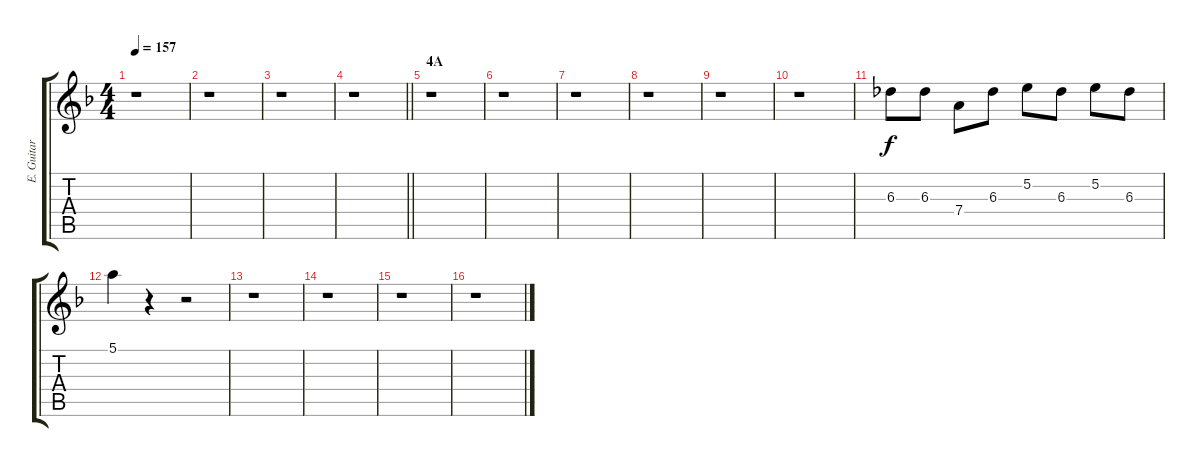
\track ("E. Guitar V" "E. Guitar ") {instrument overdrivenguitar}
\staff {score tabs}
\tuning (E4 B3 G3 D3 A2 E2) {hide}
\ts (4 4)
\tempo 157
\clef g2
\ks f
r.1{dy f} |
r.1 |
r.1 |
\barLineRight lightlight
r.1 |
\section ("" "4A")
r.1 |
r.1 |
r.1 |
r.1 |
r.1 |
r.1 |
6.3.8 6.3.8 7.4.8 6.3.8 5.2.8 6.3.8 5.2.8 6.3.8 |
5.1.4 r.4 r.2 |
r.1 |
r.1 |
r.1 |
r.1
